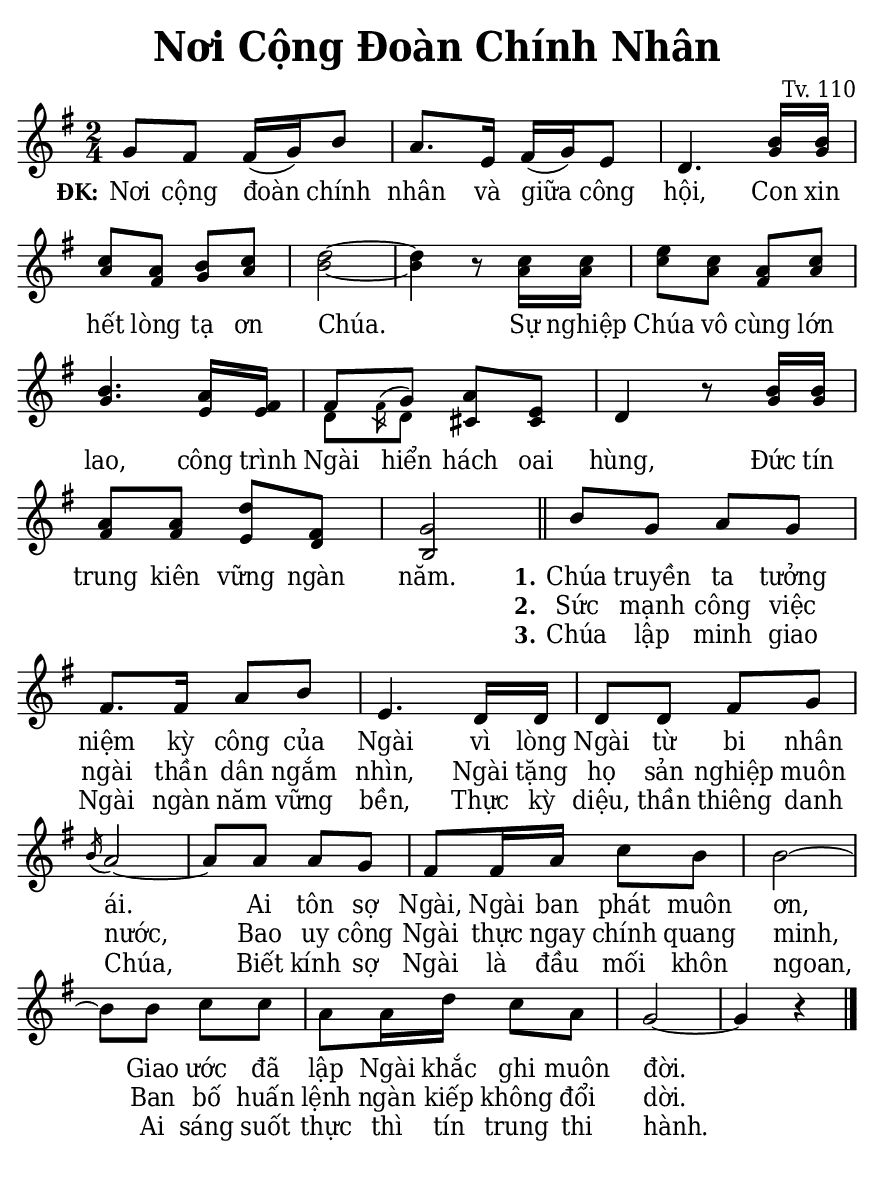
% Cài đặt chung\
\version "2.22.1"
\include "english.ly"

\header {
  title = \markup { \fontsize #1 "Nơi Cộng Đoàn Chính Nhân" }
  composer = "Tv. 110"
  %arranger = "Lm. Kim Long"
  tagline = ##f
}

% Nhạc phiên khúc
nhacPhienKhucSop = \relative c'' {
  g8 fs fs16 (g) b8 |
  a8. e16 fs (g) e8 |
  d4. b'16 b |
  c8 a b c |
  d2 ~ |
  d4 r8 c16 c |
  e8 c a c |
  b4. a16 fs |
  fs8 \slashedGrace { \once \stemDown fs16 ^( } g8) a e |
  d4 r8 b'16 b |
  a8 a d fs, |
  g2 \bar "||"
  
  b8 g a g |
  fs8. fs16 a8 b |
  e,4. d16 d |
  d8 d fs g |
  \slashedGrace { b16 ( } a2) ~ |
  a8 a a g |
  fs fs16 a c8 b |
  b2 ~ |
  b8 b c c |
  a a16 d c8 a |
  g2 ~ |
  g4 r \bar "|."
}

nhacPhienKhucAlto = \relative c'' {
  g8 fs fs16 (g) b8 |
  a8. e16 fs (g) e8 |
  d4. g16 g |
  a8 fs g a |
  b2 ~ |
  b4 r8 a16 a |
  c8 a fs a |
  g4. e16 e |
  d8 [d] cs cs |
  d4 r8 g16 g |
  fs8 fs e d |
  b2
}

% Lời phiên khúc
loiPhienKhucSop = \lyrics {
  \set stanza = "ĐK:"
  Nơi cộng đoàn chính nhân và giữa công hội,
  Con xin hết lòng tạ ơn Chúa.
  Sự nghiệp Chúa vô cùng lớn lao,
  công trình Ngài hiển hách oai hùng,
  Đức tín trung kiên vững ngàn năm.
  <<
    {
      \set stanza = "1."
      Chúa truyền ta tưởng niệm kỳ công của Ngài
      vì lòng Ngài từ bi nhân ái.
      Ai tôn sợ Ngài, Ngài ban phát muôn ơn,
      Giao ước đã lập Ngài khắc ghi muôn đời.
    }
    \new Lyrics {
	    \set associatedVoice = "beSop"
	    \set stanza = "2."
	    Sức mạnh công việc ngài thần dân ngắm nhìn,
	    Ngài tặng họ sản nghiệp muôn nước,
	    Bao uy công Ngài thực ngay chính quang minh,
	    Ban bố huấn lệnh ngàn kiếp không đổi dời.
    }
    \new Lyrics {
	    \set associatedVoice = "beSop"
	    \set stanza = "3."
	    Chúa lập minh giao Ngài ngàn năm vững bền,
	    Thực kỳ diệu, thần thiêng danh Chúa,
	    Biết kính sợ Ngài là đầu mối khôn ngoan,
	    Ai sáng suốt thực thì tín trung thi hành.
    }
  >>
}

% Dàn trang
\paper {
  #(set-paper-size "a5")
  top-margin = 3\mm
  bottom-margin = 3\mm
  left-margin = 3\mm
  right-margin = 3\mm
  indent = #0
  #(define fonts
	 (make-pango-font-tree "Deja Vu Serif Condensed"
	 		       "Deja Vu Serif Condensed"
			       "Deja Vu Serif Condensed"
			       (/ 20 20)))
  print-page-number = ##f
  page-count = #1
}

TongNhip = {
  \key g \major \time 2/4
  \set Timing.beamExceptions = #'()
  \set Timing.baseMoment = #(ly:make-moment 1/4)
}

% Đổi kích thước nốt cho bè phụ
notBePhu =
#(define-music-function (font-size music) (number? ly:music?)
   (for-some-music
     (lambda (m)
       (if (music-is-of-type? m 'rhythmic-event)
           (begin
             (set! (ly:music-property m 'tweaks)
                   (cons `(font-size . ,font-size)
                         (ly:music-property m 'tweaks)))
             #t)
           #f))
     music)
   music)

\score {
  \new ChoirStaff <<
    \new Staff \with {
        \consists "Merge_rests_engraver"
        printPartCombineTexts = ##f
      }
      <<
      \new Voice \TongNhip \partCombine 
        \nhacPhienKhucSop
        \notBePhu -1 { \nhacPhienKhucAlto }
      \new NullVoice = beSop \nhacPhienKhucSop
      \new Lyrics \lyricsto beSop \loiPhienKhucSop
      >>
  >>
  \layout {
    %\override Staff.TimeSignature.transparent = ##t
    \override Lyrics.LyricSpace.minimum-distance = #0.6
    \override Score.BarNumber.break-visibility = ##(#f #f #f)
    \override Score.SpacingSpanner.uniform-stretching = ##t
  } 
}
